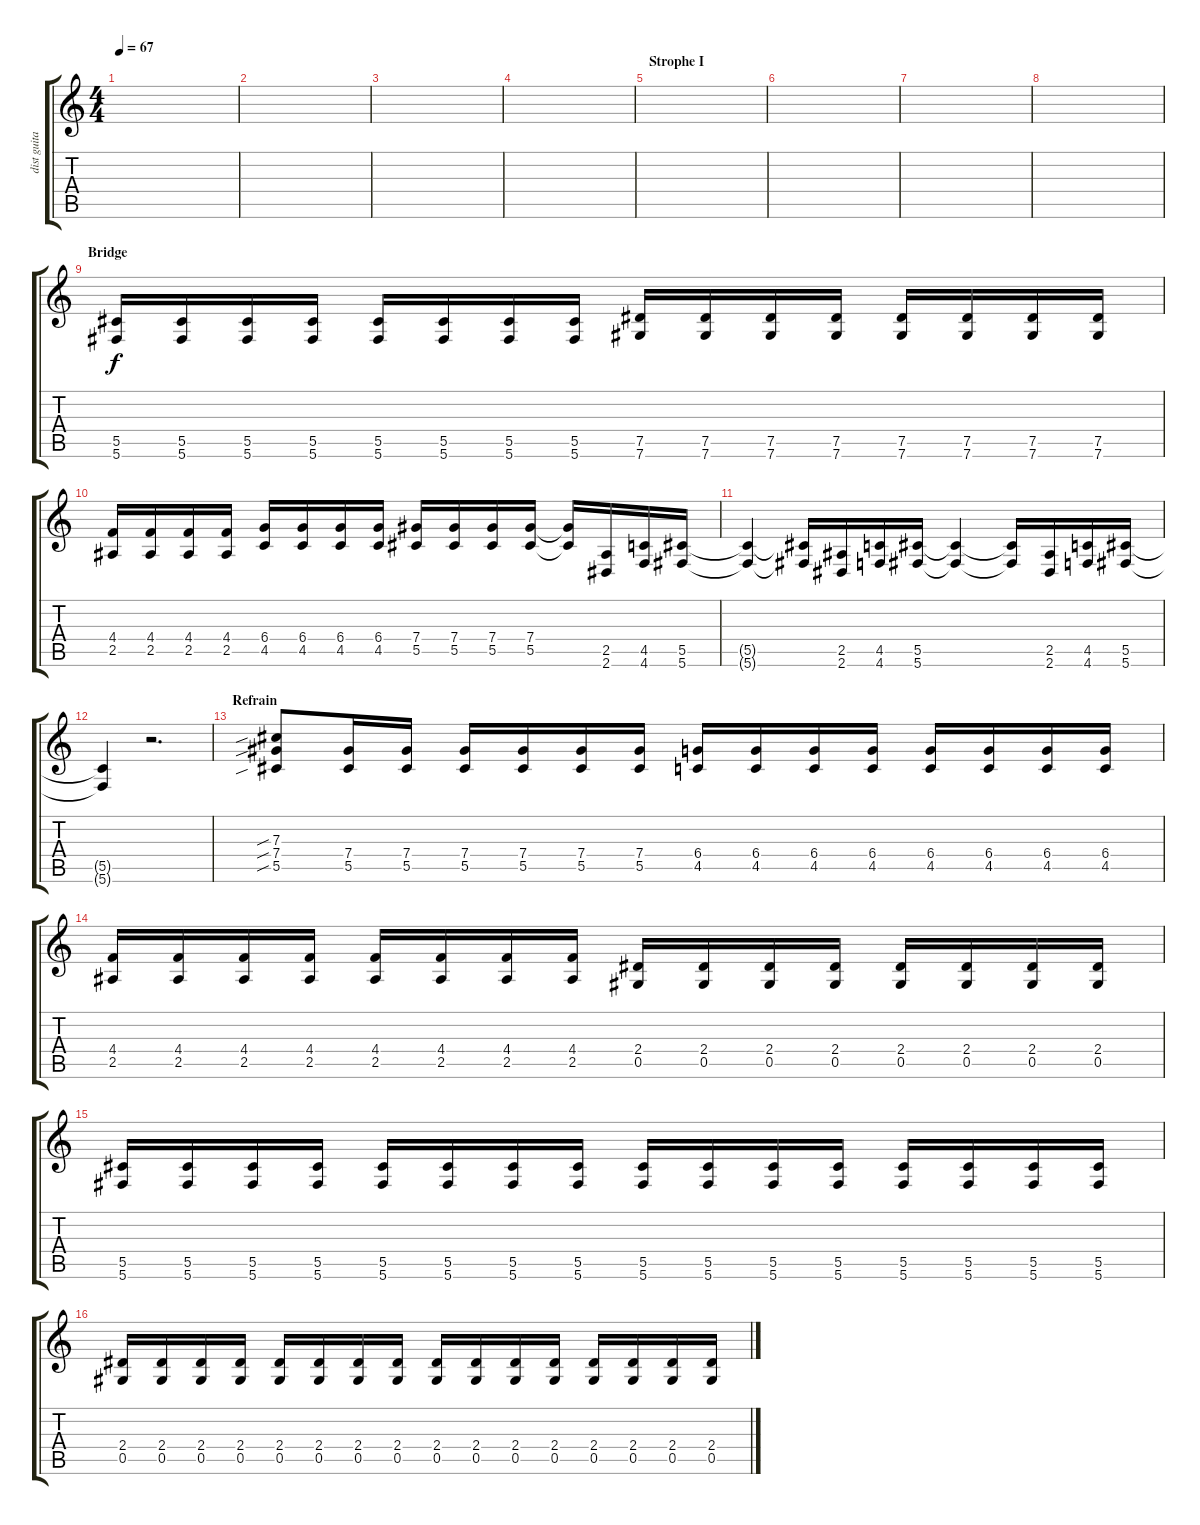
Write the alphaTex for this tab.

\track ("dist guitar" "dist guita") {instrument distortionguitar}
\staff {score tabs}
\tuning (Eb4 Bb3 Gb3 Db3 Ab2 Db2) {hide}
\ts (4 4)
\tempo 67
\clef g2
\ks c
|
|
|
|
\section ("" "Strophe I")
|
|
|
|
\section ("" "Bridge")
(5.5 5.6).16 (5.5 5.6).16 (5.5 5.6).16 (5.5 5.6).16 (5.5 5.6).16 (5.5 5.6).16 (5.5 5.6).16 (5.5 5.6).16 (7.5 7.6).16 (7.5 7.6).16 (7.5 7.6).16 (7.5 7.6).16 (7.5 7.6).16 (7.5 7.6).16 (7.5 7.6).16 (7.5 7.6).16 |
(4.4 2.5).16 (4.4 2.5).16 (4.4 2.5).16 (4.4 2.5).16 (6.4 4.5).16 (6.4 4.5).16 (6.4 4.5).16 (6.4 4.5).16 (7.4 5.5).16 (7.4 5.5).16 (7.4 5.5).16 (7.4 5.5).16 (7.4{t} 5.5{t}).16 (2.5 2.6).16 (4.5 4.6).16 (5.5 5.6).16 |
(5.5{t} 5.6{t}).4 (5.5{t} 5.6{t}).16 (2.5 2.6).16 (4.5 4.6).16 (5.5 5.6).16 (5.5{t} 5.6{t}).4 (5.5{t} 5.6{t}).16 (2.5 2.6).16 (4.5 4.6).16 (5.5 5.6).16 |
(5.5{t} 5.6{t}).4 r.2{d} |
\section ("" "Refrain")
(7.3{sib} 7.4{sib} 5.5{sib}).8 (7.4 5.5).16 (7.4 5.5).16 (7.4 5.5).16 (7.4 5.5).16 (7.4 5.5).16 (7.4 5.5).16 (6.4 4.5).16 (6.4 4.5).16 (6.4 4.5).16 (6.4 4.5).16 (6.4 4.5).16 (6.4 4.5).16 (6.4 4.5).16 (6.4 4.5).16 |
(4.4 2.5).16 (4.4 2.5).16 (4.4 2.5).16 (4.4 2.5).16 (4.4 2.5).16 (4.4 2.5).16 (4.4 2.5).16 (4.4 2.5).16 (2.4 0.5).16 (2.4 0.5).16 (2.4 0.5).16 (2.4 0.5).16 (2.4 0.5).16 (2.4 0.5).16 (2.4 0.5).16 (2.4 0.5).16 |
(5.5 5.6).16 (5.5 5.6).16 (5.5 5.6).16 (5.5 5.6).16 (5.5 5.6).16 (5.5 5.6).16 (5.5 5.6).16 (5.5 5.6).16 (5.5 5.6).16 (5.5 5.6).16 (5.5 5.6).16 (5.5 5.6).16 (5.5 5.6).16 (5.5 5.6).16 (5.5 5.6).16 (5.5 5.6).16 |
(2.4 0.5).16 (2.4 0.5).16 (2.4 0.5).16 (2.4 0.5).16 (2.4 0.5).16 (2.4 0.5).16 (2.4 0.5).16 (2.4 0.5).16 (2.4 0.5).16 (2.4 0.5).16 (2.4 0.5).16 (2.4 0.5).16 (2.4 0.5).16 (2.4 0.5).16 (2.4 0.5).16 (2.4 0.5).16
